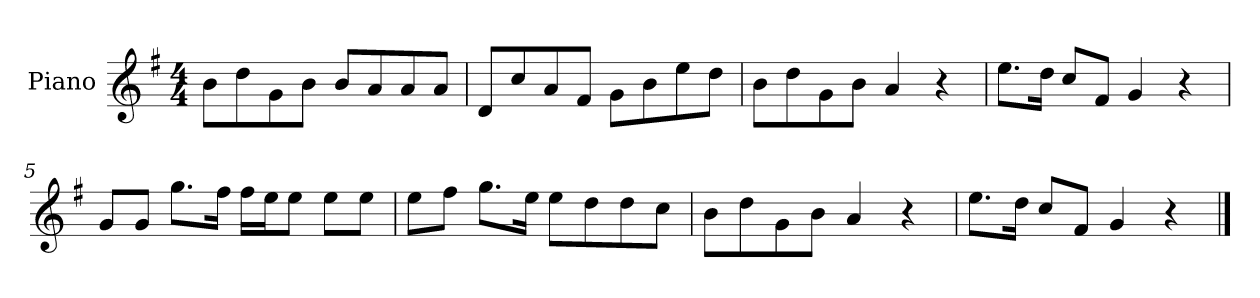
**kern
*part1
*staff1
*I"Piano
*I'P-no
*clefG2
*k[f#]
*M4/4
*MM90
=1
8b\L
8dd\
8g\
8b\J
8b/L
8a/
8a/
8a/J
=2
8d/L
8cc/
8a/
8f#/J
8g\L
8b\
8ee\
8dd\J
=3
8b\L
8dd\
8g\
8b\J
4a/
4r
=4
8.ee\L
16dd\Jk
8cc/L
8f#/J
4g/
4r
=5
8g/L
8g/J
8.gg\L
16ff#\Jk
16ff#\LL
16ee\J
8ee\J
8ee\L
8ee\J
!!LO:LB:g=z
=6
8ee\L
8ff#\J
8.gg\L
16ee\Jk
8ee\L
8dd\
8dd\
8cc\J
=7
8b\L
8dd\
8g\
8b\J
4a/
4r
=8
8.ee\L
16dd\Jk
8cc/L
8f#/J
4g/
4r
==
*-
